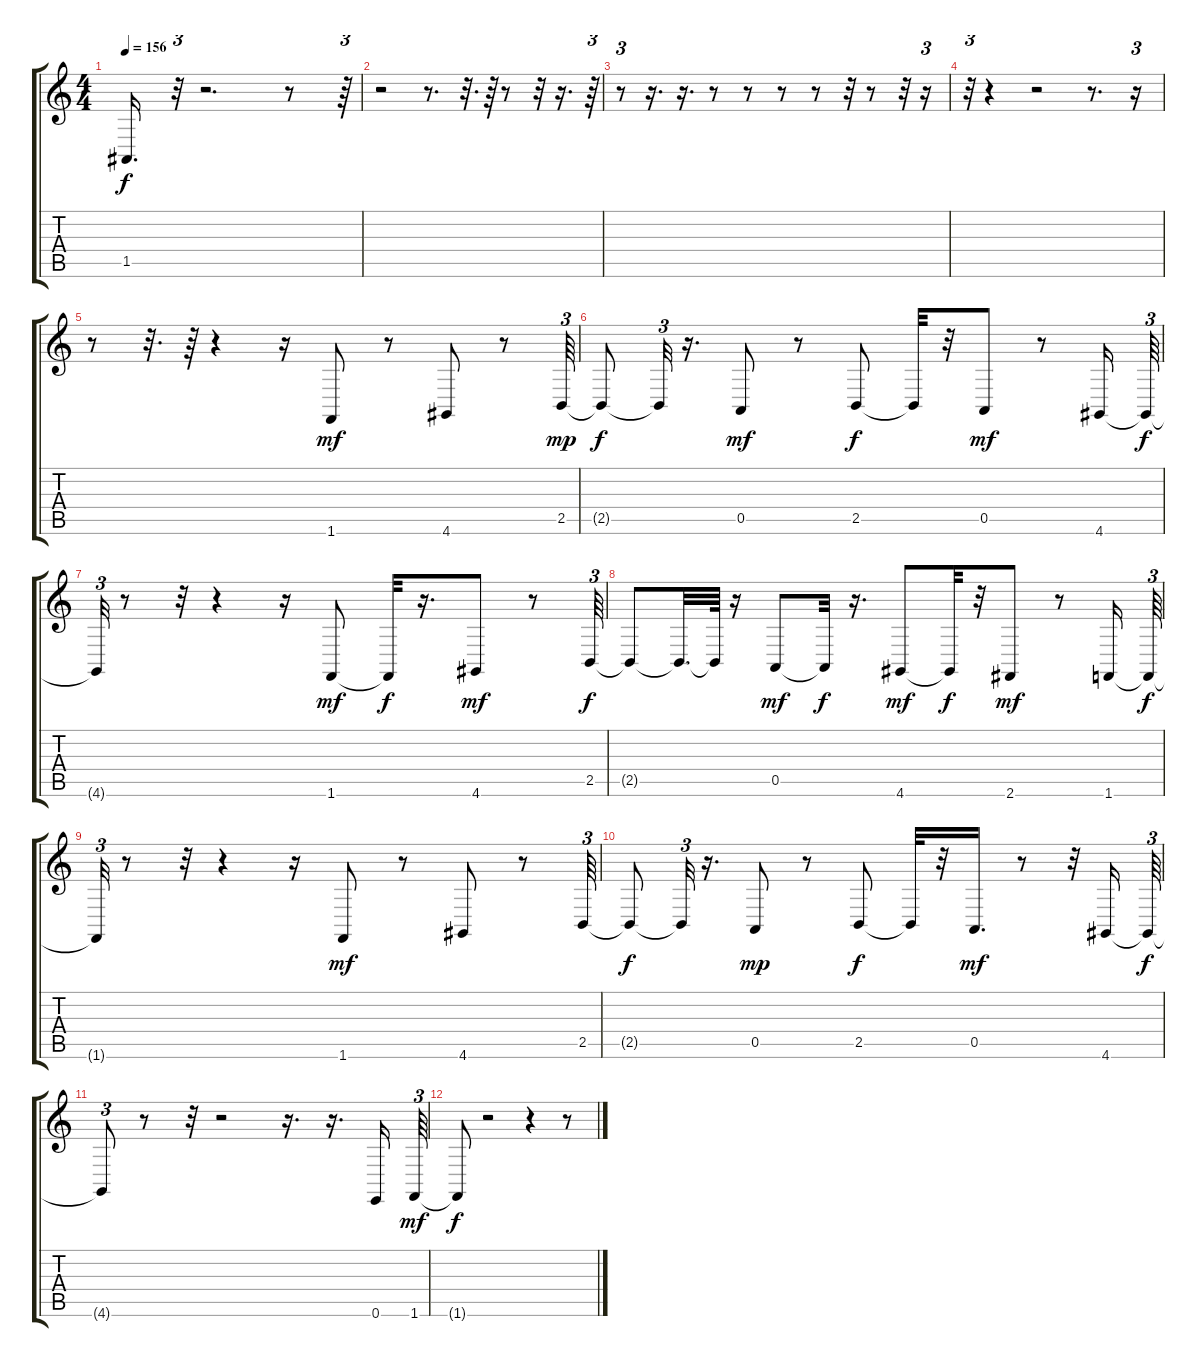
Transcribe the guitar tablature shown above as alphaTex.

\track "" {instrument baritonesax}
\staff {score tabs}
\tuning (E4 B3 G3 D3 A2 E2) {hide}
\ts (4 4)
\tempo 156
\clef g2
\ks c
1.5{t}.16{d dy f} r.32{tu (3 2)} r.2{d} r.8 r.64{tu (3 2)} |
r.2 r.8{d} r.32{d} r.64 r.8 r.32 r.16{d} r.64{tu (3 2)} |
r.8{tu (3 2)} r.16{d} r.16{d} r.8 r.8 r.8 r.8 r.32 r.8 r.32 r.16{tu (3 2)} |
r.32{tu (3 2)} r.4 r.2 r.8{d} r.16{tu (3 2)} |
r.8 r.32{d} r.64 r.4 r.16 1.6.8{dy mf} r.8 4.6.8 r.8 2.5.64{tu (3 2) dy mp} |
2.5{t}.8{dy f} 2.5{t}.32{tu (3 2)} r.16{d} 0.5.8{dy mf} r.8 2.5.8{dy f} 2.5{t}.32 r.32 0.5.8{dy mf} r.8 4.6.16 4.6{t}.64{tu (3 2) dy f} |
4.6{t}.32{tu (3 2)} r.8 r.32 r.4 r.16 1.6.8{dy mf} 1.6{t}.32{dy f} r.16{d} 4.6.8{dy mf} r.8 2.5.64{tu (3 2) dy f} |
2.5{t}.8 2.5{t}.32{d} 2.5{t}.64 r.16 0.5.8{dy mf} 0.5{t}.32{dy f} r.16{d} 4.6.8{dy mf} 4.6{t}.32{dy f} r.32 2.6.8{dy mf} r.8 1.6.16 1.6{t}.64{tu (3 2) dy f} |
1.6{t}.32{tu (3 2)} r.8 r.32 r.4 r.16 1.6.8{dy mf} r.8 4.6.8 r.8 2.5.64{tu (3 2)} |
2.5{t}.8{dy f} 2.5{t}.32{tu (3 2)} r.16{d} 0.5.8{dy mp} r.8 2.5.8{dy f} 2.5{t}.32 r.32 0.5.16{d dy mf} r.8 r.32 4.6.16 4.6{t}.64{tu (3 2) dy f} |
4.6{t}.8{tu (3 2)} r.8 r.32 r.2 r.16{d} r.16{d} 0.6.16 1.6.64{tu (3 2) dy mf} |
1.6{t}.8{dy f} r.2 r.4 r.8
